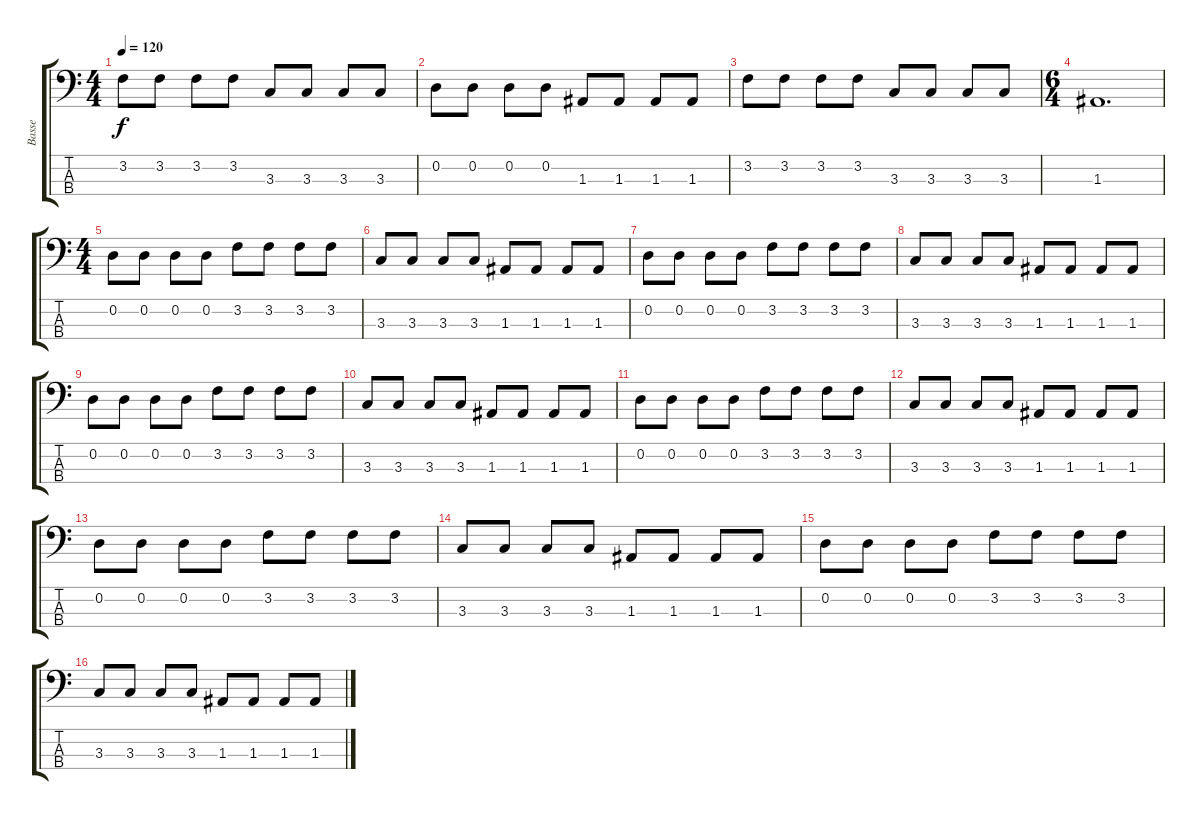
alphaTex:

\track ("Basse" "Basse") {instrument electricbassfinger}
\staff {score tabs}
\tuning (G2 D2 A1 E1) {hide}
\ts (4 4)
\tempo 120
\clef f4
\ks c
3.2.8{dy f} 3.2.8 3.2.8 3.2.8 3.3.8 3.3.8 3.3.8 3.3.8 |
0.2.8 0.2.8 0.2.8 0.2.8 1.3.8 1.3.8 1.3.8 1.3.8 |
3.2.8 3.2.8 3.2.8 3.2.8 3.3.8 3.3.8 3.3.8 3.3.8 |
\ts (6 4)
1.3.1{d} |
\ts (4 4)
0.2.8 0.2.8 0.2.8 0.2.8 3.2.8 3.2.8 3.2.8 3.2.8 |
3.3.8 3.3.8 3.3.8 3.3.8 1.3.8 1.3.8 1.3.8 1.3.8 |
0.2.8 0.2.8 0.2.8 0.2.8 3.2.8 3.2.8 3.2.8 3.2.8 |
3.3.8 3.3.8 3.3.8 3.3.8 1.3.8 1.3.8 1.3.8 1.3.8 |
0.2.8 0.2.8 0.2.8 0.2.8 3.2.8 3.2.8 3.2.8 3.2.8 |
3.3.8 3.3.8 3.3.8 3.3.8 1.3.8 1.3.8 1.3.8 1.3.8 |
0.2.8 0.2.8 0.2.8 0.2.8 3.2.8 3.2.8 3.2.8 3.2.8 |
3.3.8 3.3.8 3.3.8 3.3.8 1.3.8 1.3.8 1.3.8 1.3.8 |
0.2.8 0.2.8 0.2.8 0.2.8 3.2.8 3.2.8 3.2.8 3.2.8 |
3.3.8 3.3.8 3.3.8 3.3.8 1.3.8 1.3.8 1.3.8 1.3.8 |
0.2.8 0.2.8 0.2.8 0.2.8 3.2.8 3.2.8 3.2.8 3.2.8 |
3.3.8 3.3.8 3.3.8 3.3.8 1.3.8 1.3.8 1.3.8 1.3.8
